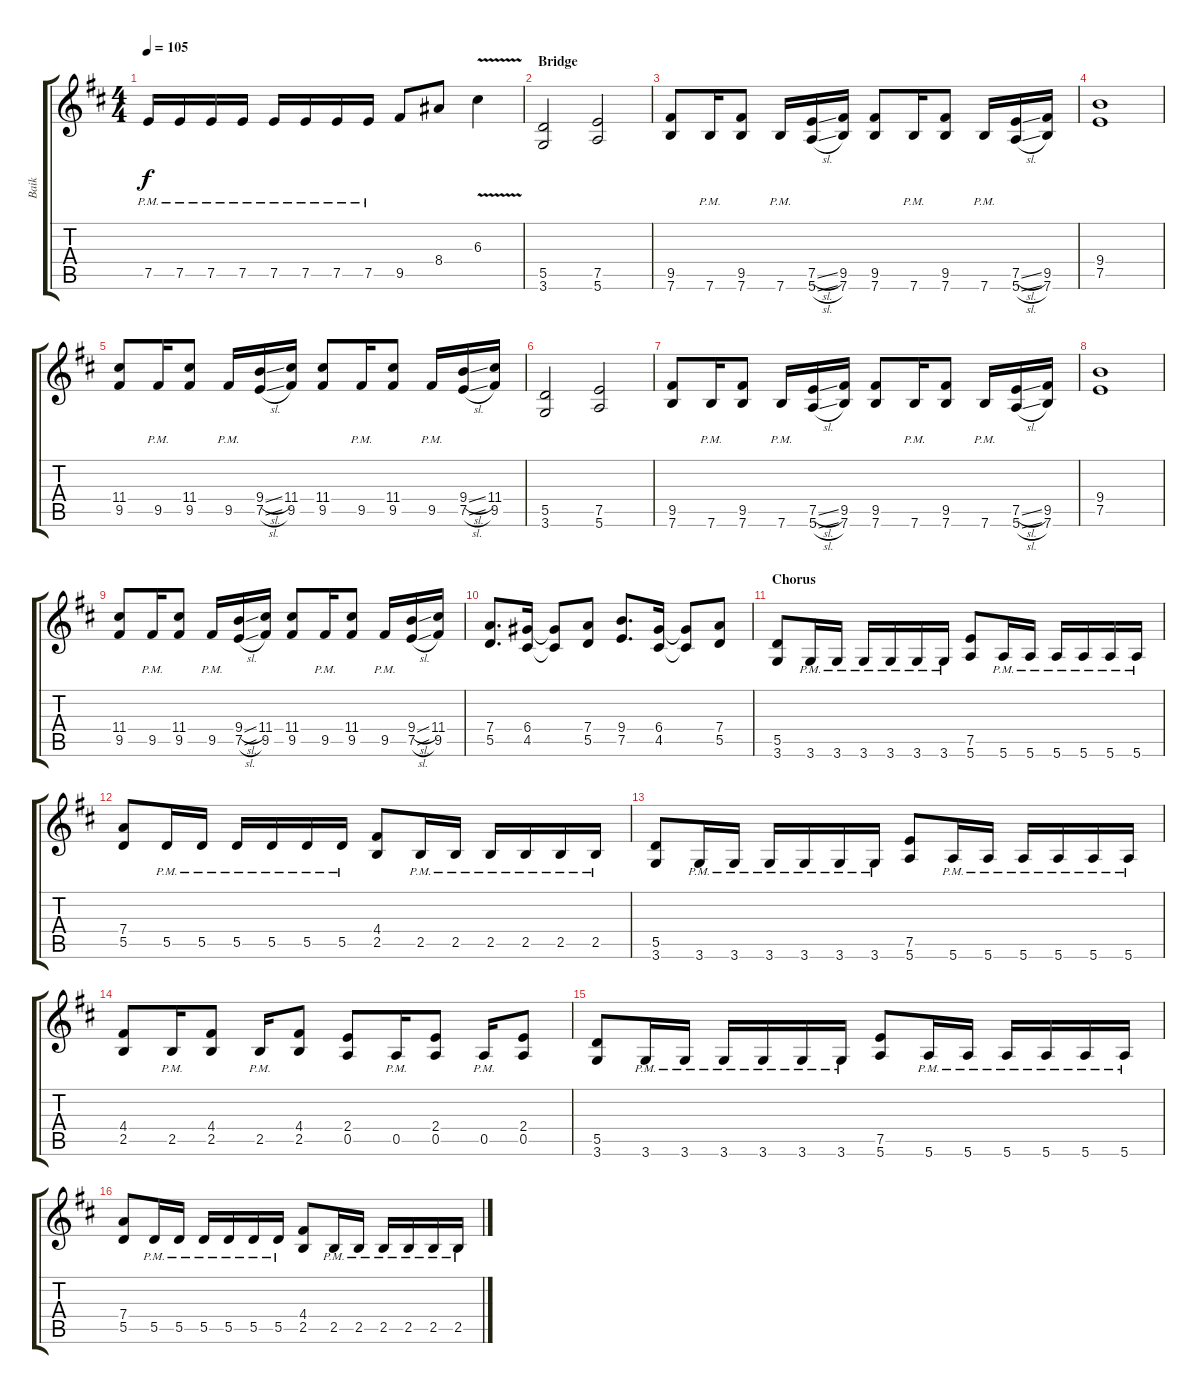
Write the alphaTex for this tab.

\track ("Baik" "Baik") {instrument distortionguitar}
\staff {score tabs}
\tuning (E4 B3 G3 D3 A2 E2) {hide}
\ts (4 4)
\tempo 105
\clef g2
\ks bminor
7.5{pm}.16{dy f} 7.5{pm}.16 7.5{pm}.16 7.5{pm}.16 7.5{pm}.16 7.5{pm}.16 7.5{pm}.16 7.5{pm}.16 9.5.8 8.4.8 6.3{v}.4 |
\section ("" "Bridge")
(5.5 3.6).2 (7.5 5.6).2 |
(9.5 7.6).8 7.6{pm}.16 (9.5 7.6).8 7.6{pm}.16 (7.5{sl} 5.6{sl}).16 (9.5 7.6).16 (9.5 7.6).8 7.6{pm}.16 (9.5 7.6).8 7.6{pm}.16 (7.5{sl} 5.6{sl}).16 (9.5 7.6).16 |
(9.4 7.5).1 |
(11.4 9.5).8 9.5{pm}.16 (11.4 9.5).8 9.5{pm}.16 (9.4{sl} 7.5{sl}).16 (11.4 9.5).16 (11.4 9.5).8 9.5{pm}.16 (11.4 9.5).8 9.5{pm}.16 (9.4{sl} 7.5{sl}).16 (11.4 9.5).16 |
(5.5 3.6).2 (7.5 5.6).2 |
(9.5 7.6).8 7.6{pm}.16 (9.5 7.6).8 7.6{pm}.16 (7.5{sl} 5.6{sl}).16 (9.5 7.6).16 (9.5 7.6).8 7.6{pm}.16 (9.5 7.6).8 7.6{pm}.16 (7.5{sl} 5.6{sl}).16 (9.5 7.6).16 |
(9.4 7.5).1 |
(11.4 9.5).8 9.5{pm}.16 (11.4 9.5).8 9.5{pm}.16 (9.4{sl} 7.5{sl}).16 (11.4 9.5).16 (11.4 9.5).8 9.5{pm}.16 (11.4 9.5).8 9.5{pm}.16 (9.4{sl} 7.5{sl}).16 (11.4 9.5).16 |
(7.4 5.5).8{d} (6.4 4.5).16 (6.4{t} 4.5{t}).8 (7.4 5.5).8 (9.4 7.5).8{d} (6.4 4.5).16 (6.4{t} 4.5{t}).8 (7.4 5.5).8 |
\section ("" "Chorus")
(5.5 3.6).8 3.6{pm}.16 3.6{pm}.16 3.6{pm}.16 3.6{pm}.16 3.6{pm}.16 3.6{pm}.16 (7.5 5.6).8 5.6{pm}.16 5.6{pm}.16 5.6{pm}.16 5.6{pm}.16 5.6{pm}.16 5.6{pm}.16 |
(7.4 5.5).8 5.5{pm}.16 5.5{pm}.16 5.5{pm}.16 5.5{pm}.16 5.5{pm}.16 5.5{pm}.16 (4.4 2.5).8 2.5{pm}.16 2.5{pm}.16 2.5{pm}.16 2.5{pm}.16 2.5{pm}.16 2.5{pm}.16 |
(5.5 3.6).8 3.6{pm}.16 3.6{pm}.16 3.6{pm}.16 3.6{pm}.16 3.6{pm}.16 3.6{pm}.16 (7.5 5.6).8 5.6{pm}.16 5.6{pm}.16 5.6{pm}.16 5.6{pm}.16 5.6{pm}.16 5.6{pm}.16 |
(4.4 2.5).8 2.5{pm}.16 (4.4 2.5).8 2.5{pm}.16 (4.4 2.5).8 (2.4 0.5).8 0.5{pm}.16 (2.4 0.5).8 0.5{pm}.16 (2.4 0.5).8 |
(5.5 3.6).8 3.6{pm}.16 3.6{pm}.16 3.6{pm}.16 3.6{pm}.16 3.6{pm}.16 3.6{pm}.16 (7.5 5.6).8 5.6{pm}.16 5.6{pm}.16 5.6{pm}.16 5.6{pm}.16 5.6{pm}.16 5.6{pm}.16 |
(7.4 5.5).8 5.5{pm}.16 5.5{pm}.16 5.5{pm}.16 5.5{pm}.16 5.5{pm}.16 5.5{pm}.16 (4.4 2.5).8 2.5{pm}.16 2.5{pm}.16 2.5{pm}.16 2.5{pm}.16 2.5{pm}.16 2.5{pm}.16
